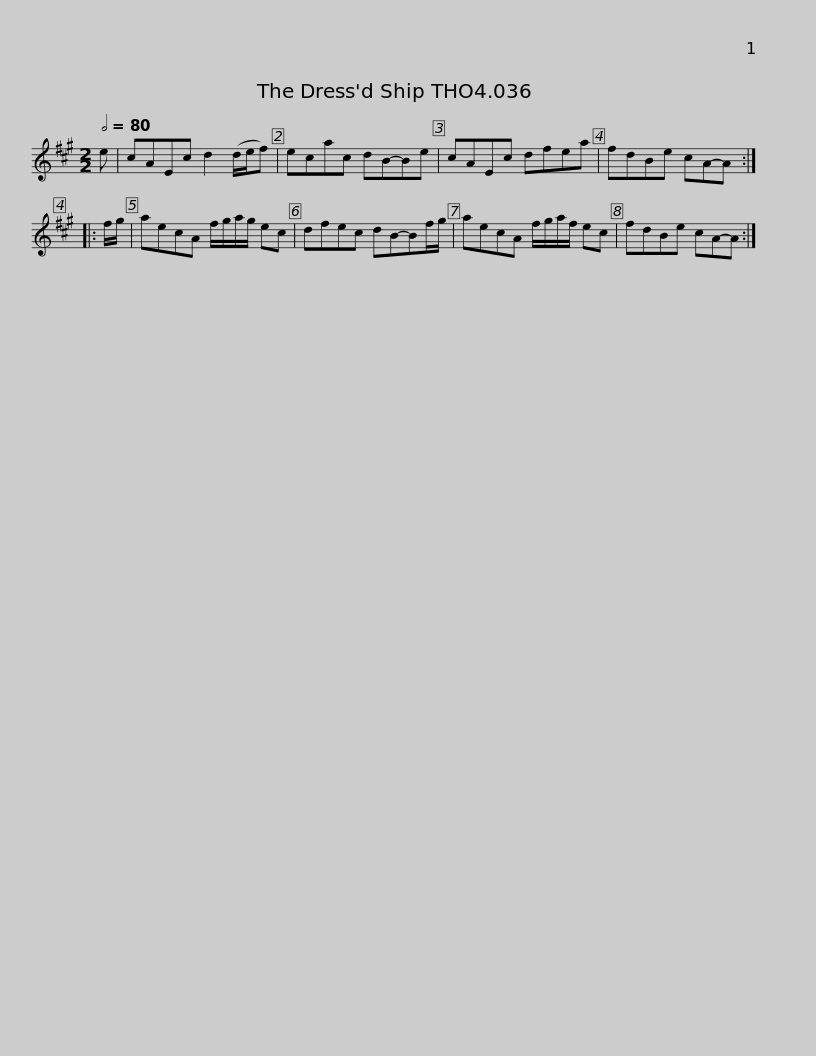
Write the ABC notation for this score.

X:1
L:1/8
Q:1/2=80
M:2/2
I:linebreak $
K:A
V:1 treble
V:1
 e | cAEc d2 (d/e/f) | ecac dB-Be | cAEc dfea | fdBe cA-A :: %5
 f/g/ |$ aecA f/g/a/g/ ec | dfec dB-Bf/g/ | aecA f/g/a/f/ ec | fdBe cA-A :| %10
